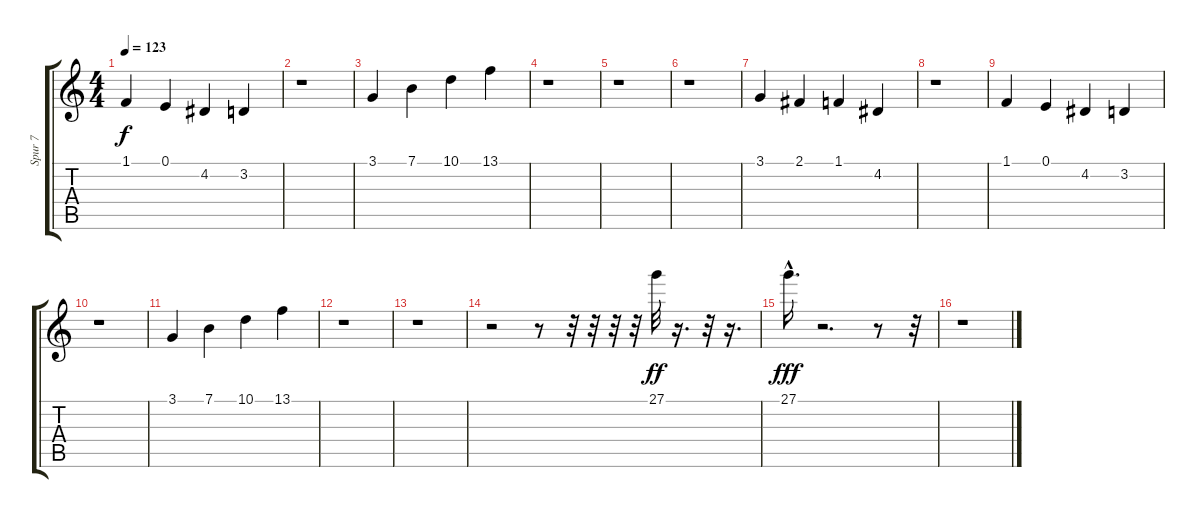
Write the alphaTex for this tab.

\track ("Spur 7" "Spur 7") {instrument piccolo}
\staff {score tabs}
\tuning (E4 B3 G3 D3 A2 E2) {hide}
\ts (4 4)
\tempo 123
\clef g2
\ks c
1.1.4{dy f} 0.1.4 4.2.4 3.2.4 |
r.1 |
3.1.4 7.1.4 10.1.4 13.1.4 |
r.1 |
r.1 |
r.1 |
3.1.4 2.1.4 1.1.4 4.2.4 |
r.1 |
1.1.4 0.1.4 4.2.4 3.2.4 |
r.1 |
3.1.4 7.1.4 10.1.4 13.1.4 |
r.1 |
r.1 |
r.2 r.8 r.32 r.32 r.32 r.32 27.1.32{dy ff} r.16{d} r.32 r.16{d} |
27.1{hac}.16{d dy fff} r.2{d} r.8 r.32 |
r.1
